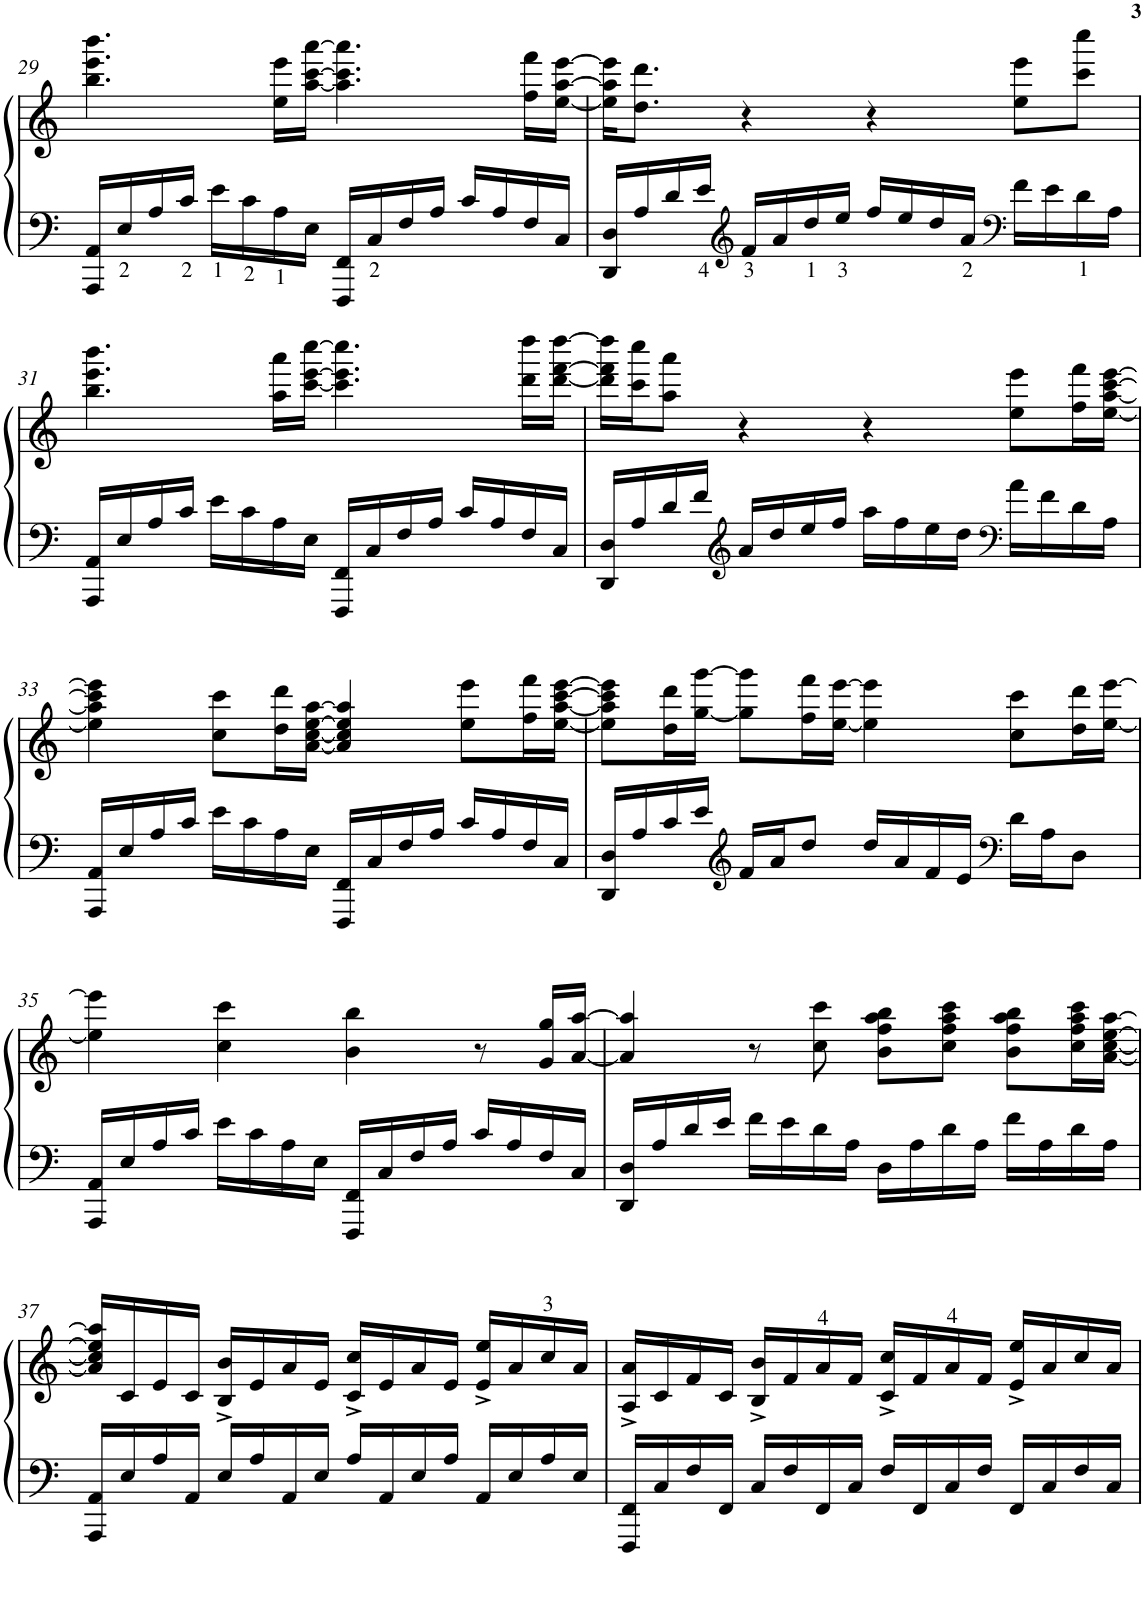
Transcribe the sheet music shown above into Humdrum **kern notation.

**kern	**kern
*part1	*part1
*staff2	*staff1
*I"Piano	*
*I'Pno.	*
!!LO:PB:g=z
*clefF4	*clefG2
*k[]	*k[]
*M4/4	*M4/4
=29	=29
16AAA/ 16AA/LL	4.bb\ 4.eee\ 4.bbb\
16E/	.
16A/	.
16c/JJ	.
16e\LL	.
16c\	.
16A\	16ee\ 16eee\LL
16E\JJ	[16aa\ [16ccc\ [16aaa\JJ
16FFF/ 16FF/LL	4.aa\] 4.ccc\] 4.aaa\]
16C/	.
16F/	.
16A/JJ	.
16c/LL	.
16A/	.
16F/	16ff\ 16fff\LL
16C/JJ	[16ee\ [16aa\ [16eee\JJ
=30	=30
16DD/ 16D/LL	16ee\] 16aa\] 16eee\]KL
16A/	8.dd\ 8.ddd\J
16d/	.
16e/JJ	.
*clefG2	*
16f/LL	4r
16a/	.
16dd/	.
16ee/JJ	.
16ff/LL	4r
16ee/	.
16dd/	.
16a/JJ	.
*clefF4	*
16f\LL	8ee\ 8eee\L
16e\	.
16d\	8ccc\ 8cccc\J
16A\JJ	.
!!LO:LB:g=z
=31	=31
16AAA/ 16AA/LL	4.bb\ 4.eee\ 4.bbb\
16E/	.
16A/	.
16c/JJ	.
16e\LL	.
16c\	.
16A\	16aa\ 16aaa\LL
16E\JJ	[16ccc\ [16eee\ [16cccc\JJ
16FFF/ 16FF/LL	4.ccc\] 4.eee\] 4.cccc\]
16C/	.
16F/	.
16A/JJ	.
16c/LL	.
16A/	.
16F/	16ddd\ 16dddd\LL
16C/JJ	[16ddd\ [16fff\ [16dddd\JJ
=32	=32
16DD/ 16D/LL	16ddd\] 16fff\] 16dddd\]LL
16A/	16ccc\ 16cccc\J
16d/	8aa\ 8aaa\J
16f/JJ	.
*clefG2	*
16a/LL	4r
16dd/	.
16ee/	.
16ff/JJ	.
16aa\LL	4r
16ff\	.
16ee\	.
16dd\JJ	.
*clefF4	*
16a\LL	8ee\ 8eee\L
16f\	.
16d\	16ff\ 16fff\L
16A\JJ	[16ee\ [16aa\ [16ccc\ [16eee\JJ
!!LO:LB:g=z
=33	=33
16AAA/ 16AA/LL	4ee\] 4aa\] 4ccc\] 4eee\]
16E/	.
16A/	.
16c/JJ	.
16e\LL	8cc\ 8ccc\L
16c\	.
16A\	16dd\ 16ddd\L
16E\JJ	[16a\ [16cc\ [16ee\ [16aa\JJ
16FFF/ 16FF/LL	4a/] 4cc/] 4ee/] 4aa/]
16C/	.
16F/	.
16A/JJ	.
16c/LL	8ee\ 8eee\L
16A/	.
16F/	16ff\ 16fff\L
16C/JJ	[16ee\ [16aa\ [16ccc\ [16eee\JJ
=34	=34
16DD/ 16D/LL	8ee\] 8aa\] 8ccc\] 8eee\]L
16A/	.
16c/	16dd\ 16ddd\L
16e/JJ	[16gg\ [16ggg\JJ
*clefG2	*
16f/LL	8gg\] 8ggg\]L
16a/J	.
8dd/J	16ff\ 16fff\L
.	[16ee\ [16eee\JJ
16dd/LL	4ee\] 4eee\]
16a/	.
16f/	.
16e/JJ	.
*clefF4	*
16d\LL	8cc\ 8ccc\L
16A\J	.
8D\J	16dd\ 16ddd\L
.	[16ee\ [16eee\JJ
!!LO:LB:g=z
=35	=35
16AAA/ 16AA/LL	4ee\] 4eee\]
16E/	.
16A/	.
16c/JJ	.
16e\LL	4cc\ 4ccc\
16c\	.
16A\	.
16E\JJ	.
16FFF/ 16FF/LL	4b\ 4bb\
16C/	.
16F/	.
16A/JJ	.
16c/LL	8r
16A/	.
16F/	16g/ 16gg/LL
16C/JJ	[16a/ [16aa/JJ
=36	=36
16DD/ 16D/LL	4a/] 4aa/]
16A/	.
16d/	.
16e/JJ	.
16f\LL	8r
16e\	.
16d\	8cc\ 8ccc\
16A\JJ	.
16D\LL	8b\ 8ff\ 8aa\ 8bb\L
16A\	.
16d\	8cc\ 8ff\ 8aa\ 8ccc\J
16A\JJ	.
16f\LL	8b\ 8ff\ 8aa\ 8bb\L
16A\	.
16d\	16cc\ 16ff\ 16aa\ 16ccc\L
16A\JJ	[16a\ [16cc\ [16ee\ [16aa\JJ
!!LO:LB:g=z
=37	=37
16AAA/ 16AA/LL	16a/] 16cc/] 16ee/] 16aa/]LL
16E/	16c/
16A/	16e/
16AA/JJ	16c/JJ
16E/LL	16B/^ 16b/^LL
16A/	16e/
16AA/	16a/
16E/JJ	16e/JJ
16A/LL	16c/^ 16cc/^LL
16AA/	16e/
16E/	16a/
16A/JJ	16e/JJ
16AA/LL	16e/^ 16ee/^LL
16E/	16a/
16A/	16cc/
16E/JJ	16a/JJ
=38	=38
16FFF/ 16FF/LL	16A/^ 16a/^LL
16C/	16c/
16F/	16f/
16FF/JJ	16c/JJ
16C/LL	16B/^ 16b/^LL
16F/	16f/
16FF/	16a/
16C/JJ	16f/JJ
16F/LL	16c/^ 16cc/^LL
16FF/	16f/
16C/	16a/
16F/JJ	16f/JJ
16FF/LL	16e/^ 16ee/^LL
16C/	16a/
16F/	16cc/
16C/JJ	16a/JJ
=	=
*-	*-
